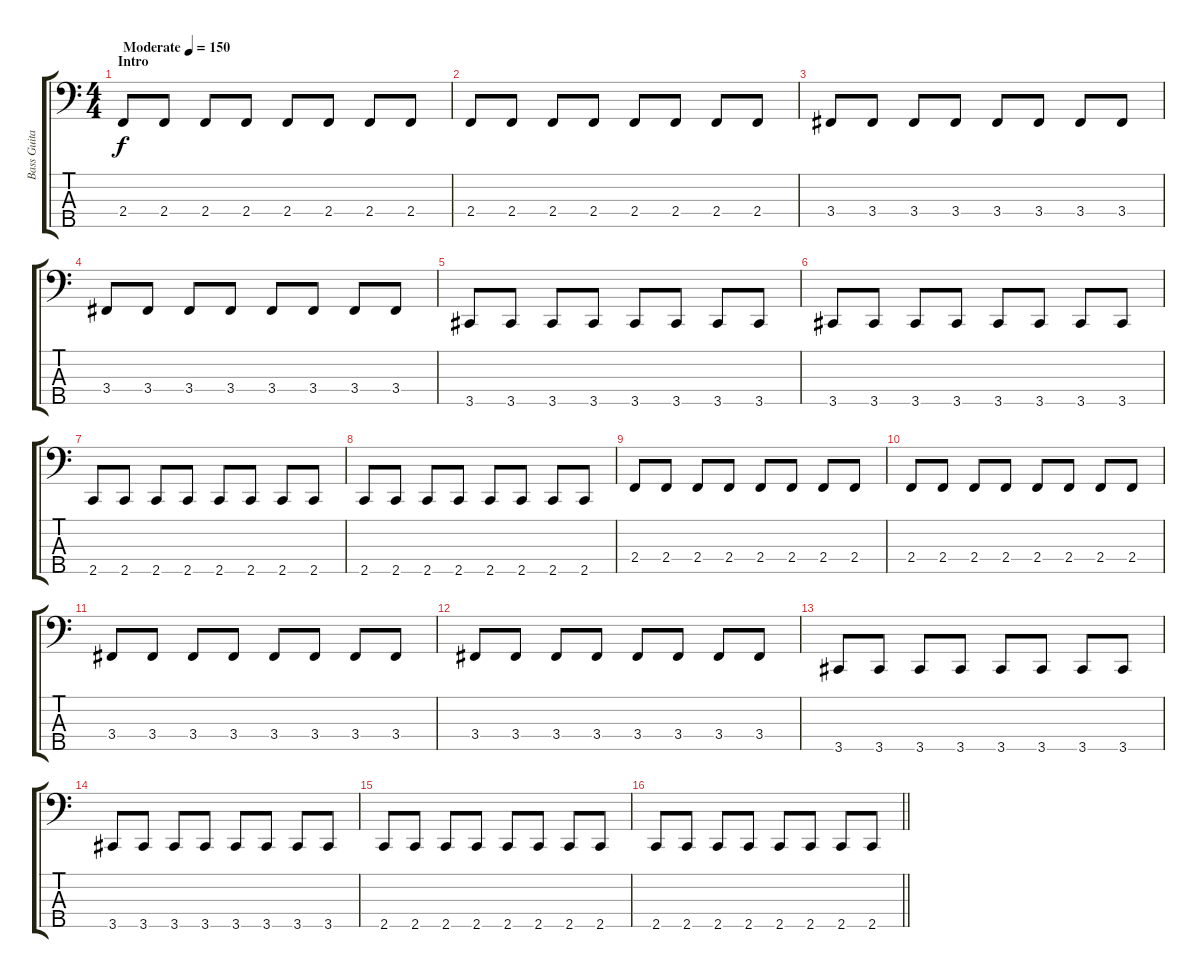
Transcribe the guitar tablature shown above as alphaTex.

\track ("Bass Guitar" "Bass Guita") {instrument electricbassfinger}
\staff {score tabs}
\tuning (Gb2 Db2 Ab1 Eb1 Bb0) {hide}
\ts (4 4)
\section ("" "Intro")
\tempo (150 "Moderate")
\clef f4
\ks c
2.4.8{dy f instrument electricbassfinger} 2.4.8 2.4.8 2.4.8 2.4.8 2.4.8 2.4.8 2.4.8 |
2.4.8 2.4.8 2.4.8 2.4.8 2.4.8 2.4.8 2.4.8 2.4.8 |
3.4.8 3.4.8 3.4.8 3.4.8 3.4.8 3.4.8 3.4.8 3.4.8 |
3.4.8 3.4.8 3.4.8 3.4.8 3.4.8 3.4.8 3.4.8 3.4.8 |
3.5.8 3.5.8 3.5.8 3.5.8 3.5.8 3.5.8 3.5.8 3.5.8 |
3.5.8 3.5.8 3.5.8 3.5.8 3.5.8 3.5.8 3.5.8 3.5.8 |
2.5.8 2.5.8 2.5.8 2.5.8 2.5.8 2.5.8 2.5.8 2.5.8 |
2.5.8 2.5.8 2.5.8 2.5.8 2.5.8 2.5.8 2.5.8 2.5.8 |
2.4.8 2.4.8 2.4.8 2.4.8 2.4.8 2.4.8 2.4.8 2.4.8 |
2.4.8 2.4.8 2.4.8 2.4.8 2.4.8 2.4.8 2.4.8 2.4.8 |
3.4.8 3.4.8 3.4.8 3.4.8 3.4.8 3.4.8 3.4.8 3.4.8 |
3.4.8 3.4.8 3.4.8 3.4.8 3.4.8 3.4.8 3.4.8 3.4.8 |
3.5.8 3.5.8 3.5.8 3.5.8 3.5.8 3.5.8 3.5.8 3.5.8 |
3.5.8 3.5.8 3.5.8 3.5.8 3.5.8 3.5.8 3.5.8 3.5.8 |
2.5.8 2.5.8 2.5.8 2.5.8 2.5.8 2.5.8 2.5.8 2.5.8 |
\barLineRight lightlight
2.5.8 2.5.8 2.5.8 2.5.8 2.5.8 2.5.8 2.5.8 2.5.8
